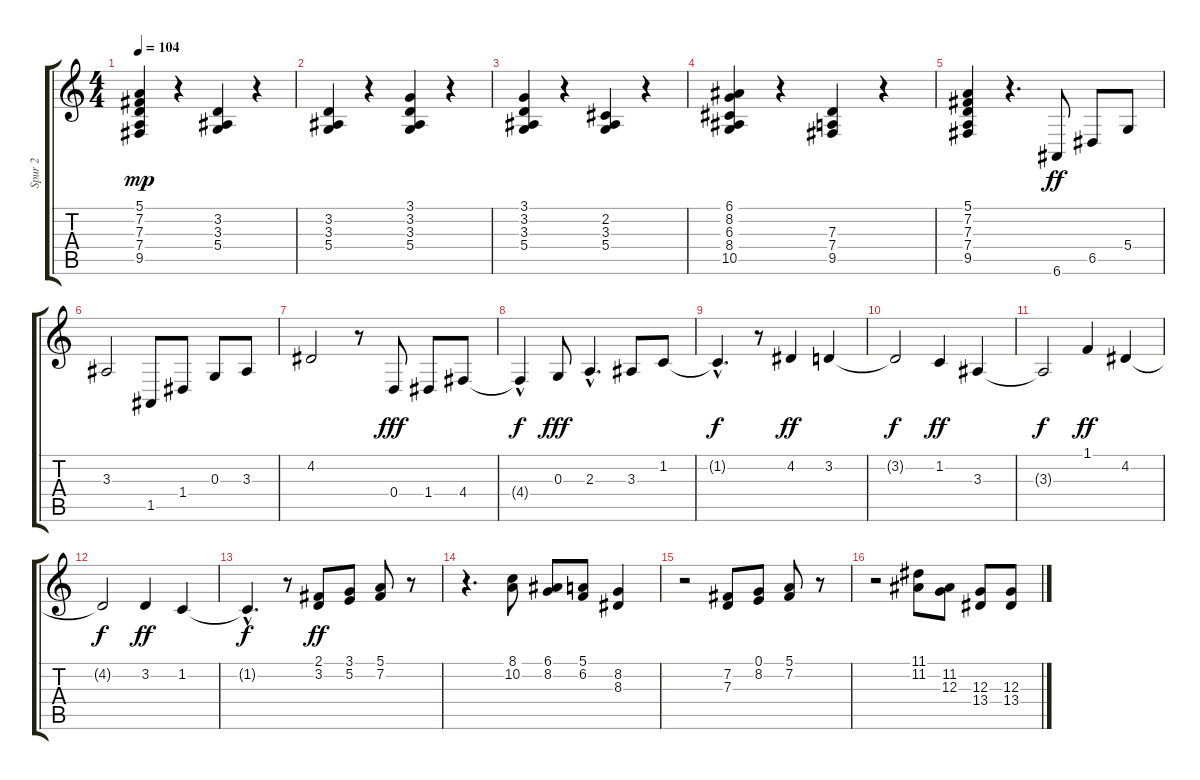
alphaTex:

\track ("Spur 2" "Spur 2") {instrument choiraahs}
\staff {score tabs}
\tuning (E4 B3 G3 D3 A2 E2) {hide}
\ts (4 4)
\tempo 104
\clef g2
\ks c
(5.1 7.2 7.3 7.4 9.5).4{dy mp} r.4 (3.2 3.3 5.4).4 r.4 |
(3.2 3.3 5.4).4 r.4 (3.1 3.2 3.3 5.4).4 r.4 |
(3.1 3.2 3.3 5.4).4 r.4 (2.2 3.3 5.4).4 r.4 |
(6.1 8.2 6.3 8.4 10.5).4 r.4 (7.3 7.4 9.5).4 r.4 |
(5.1 7.2 7.3 7.4 9.5).4 r.4{d} 6.6.8{dy ff} 6.5.8 5.4.8 |
3.3.2 1.5.8 1.4.8 0.3.8 3.3.8 |
4.2.2 r.8 0.4.8{dy fff} 1.4.8 4.4.8 |
4.4{hac t}.4{dy f} 0.3.8{dy fff} 2.3{hac}.4{d} 3.3.8 1.2.8 |
1.2{hac t}.4{d dy f} r.8 4.2.4{dy ff} 3.2.4 |
3.2{t}.2{dy f} 1.2.4{dy ff} 3.3.4 |
3.3{t}.2{dy f} 1.1.4{dy ff} 4.2.4 |
4.2{t}.2{dy f} 3.2.4{dy ff} 1.2.4 |
1.2{hac t}.4{d dy f} r.8 (2.1 3.2).8{dy ff} (3.1 5.2).8 (5.1 7.2).8 r.8 |
r.4{d} (8.1 10.2).8 (6.1 8.2).8 (5.1 6.2).8 (8.2 8.3).4 |
r.2 (7.2 7.3).8 (0.1 8.2).8 (5.1 7.2).8 r.8 |
r.2 (11.1 11.2).8 (11.2 12.3).8 (12.3 13.4).8 (12.3 13.4).8
